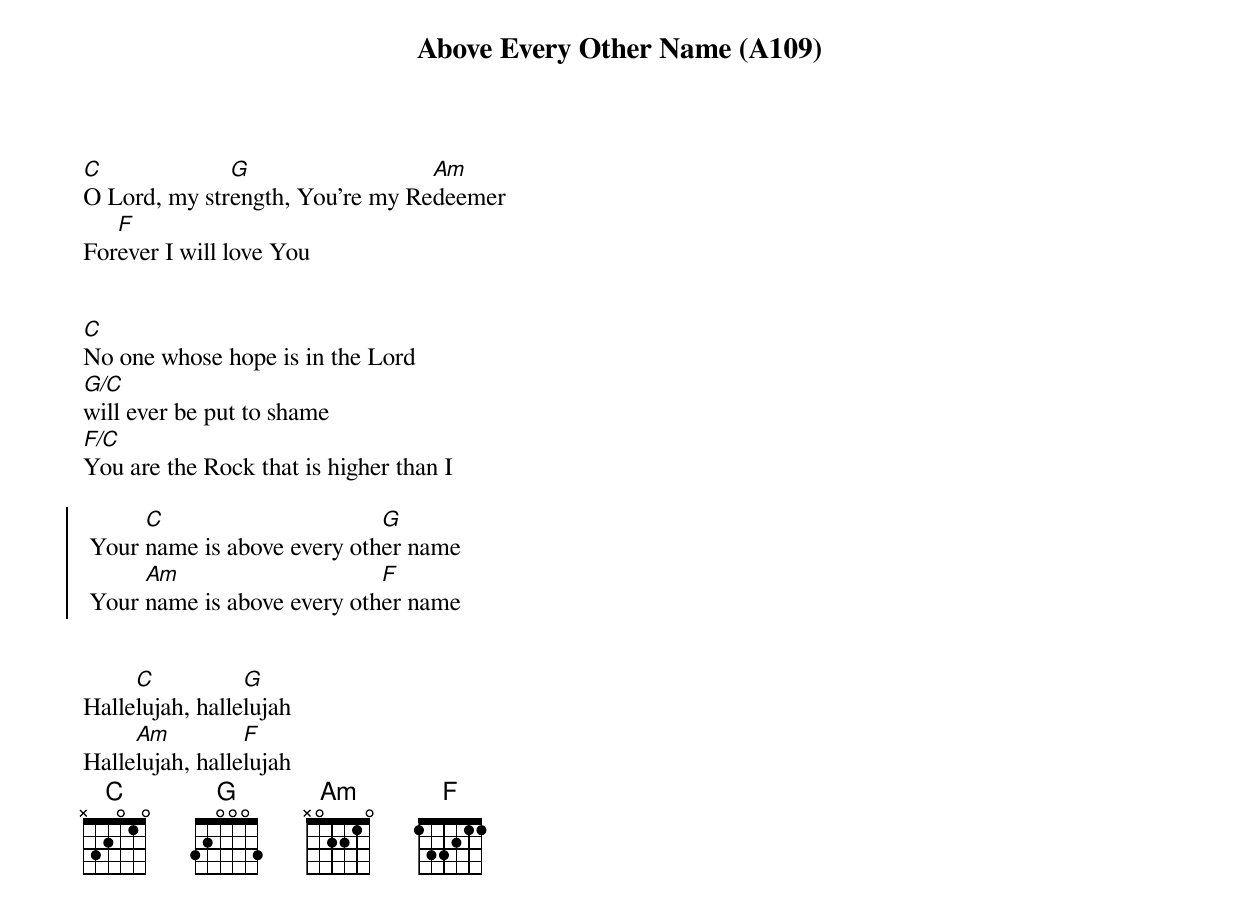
{title: Above Every Other Name (A109)}
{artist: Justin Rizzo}

[C]O Lord, my str[G]ength, You're my Re[Am]deemer
For[F]ever I will love You


[C]No one whose hope is in the Lord
[G/C]will ever be put to shame
[F/C]You are the Rock that is higher than I

{soc}
 Your [C]name is above every oth[G]er name
 Your [Am]name is above every oth[F]er name
 {eoc}


Halle[C]lujah, halle[G]lujah
Halle[Am]lujah, halle[F]lujah
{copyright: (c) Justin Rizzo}
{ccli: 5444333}
